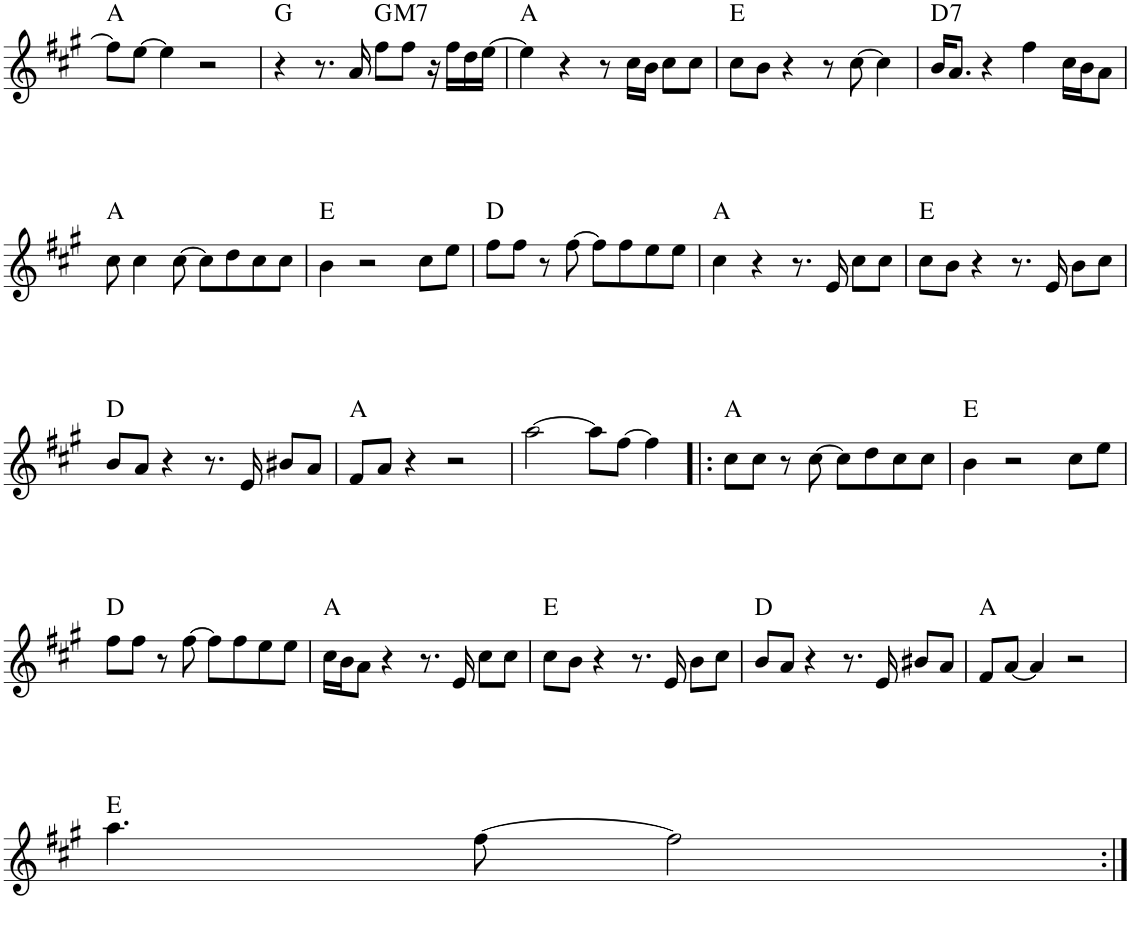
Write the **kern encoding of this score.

**kern	**harte
*part1	*part1
*staff1	*
*I"Piano	*
*I'Pno.	*
!!LO:PB:g=z
*clefG2	*
*k[f#c#g#]	*
*M4/4	*
=43	=43
8ff#\L]	A:maj
[8ee\J	.
4ee\]	.
2r	.
=44	=44
4r	G:maj
8.r	.
16a/	.
!	!LO:H:kt=M7
8ff#\L	G:maj7
8ff#\J	.
16r	.
16ff#\LL	.
16dd\	.
[16ee\JJ	.
=45	=45
4ee\]	A:maj
4r	.
8r	.
16cc#\LL	.
16b\JJ	.
8cc#\L	.
8cc#\J	.
=46	=46
8cc#\L	E:maj
8b\J	.
4r	.
8r	.
[8cc#\	.
4cc#\]	.
=47	=47
!	!LO:H:kt=7
16b/KL	D:7
8.a/J	.
4r	.
4ff#\	.
16cc#\LL	.
16b\J	.
8a\J	.
!!LO:LB:g=z
=48	=48
8cc#\	A:maj
4cc#\	.
[8cc#\	.
8cc#\L]	.
8dd\	.
8cc#\	.
8cc#\J	.
=49	=49
4b\	E:maj
2r	.
8cc#\L	.
8ee\J	.
=50	=50
8ff#\L	D:maj
8ff#\J	.
8r	.
[8ff#\	.
8ff#\L]	.
8ff#\	.
8ee\	.
8ee\J	.
=51	=51
4cc#\	A:maj
4r	.
8.r	.
16e/	.
8cc#\L	.
8cc#\J	.
=52	=52
8cc#\L	E:maj
8b\J	.
4r	.
8.r	.
16e/	.
8b\L	.
8cc#\J	.
!!LO:LB:g=z
=53	=53
8b/L	D:maj
8a/J	.
4r	.
8.r	.
16e/	.
8b#X/L	.
8a/J	.
=54	=54
8f#/L	A:maj
8a/J	.
4r	.
2r	.
=55	=55
[2aa\	.
8aa\L]	.
[8ff#\J	.
4ff#\]	.
=56!|:	=56!|:
8cc#\L	A:maj
8cc#\J	.
8r	.
[8cc#\	.
8cc#\L]	.
8dd\	.
8cc#\	.
8cc#\J	.
=57	=57
4b\	E:maj
2r	.
8cc#\L	.
8ee\J	.
!!LO:LB:g=z
=58	=58
8ff#\L	D:maj
8ff#\J	.
8r	.
[8ff#\	.
8ff#\L]	.
8ff#\	.
8ee\	.
8ee\J	.
=59	=59
16cc#\LL	A:maj
16b\J	.
8a\J	.
4r	.
8.r	.
16e/	.
8cc#\L	.
8cc#\J	.
=60	=60
8cc#\L	E:maj
8b\J	.
4r	.
8.r	.
16e/	.
8b\L	.
8cc#\J	.
=61	=61
8b/L	D:maj
8a/J	.
4r	.
8.r	.
16e/	.
8b#X/L	.
8a/J	.
=62	=62
8f#/L	A:maj
[8a/J	.
4a/]	.
2r	.
!!LO:LB:g=z
=63	=63
4.aa\	E:maj
[8ff#\	.
2ff#\]	.
=:|!	=:|!
*-	*-
